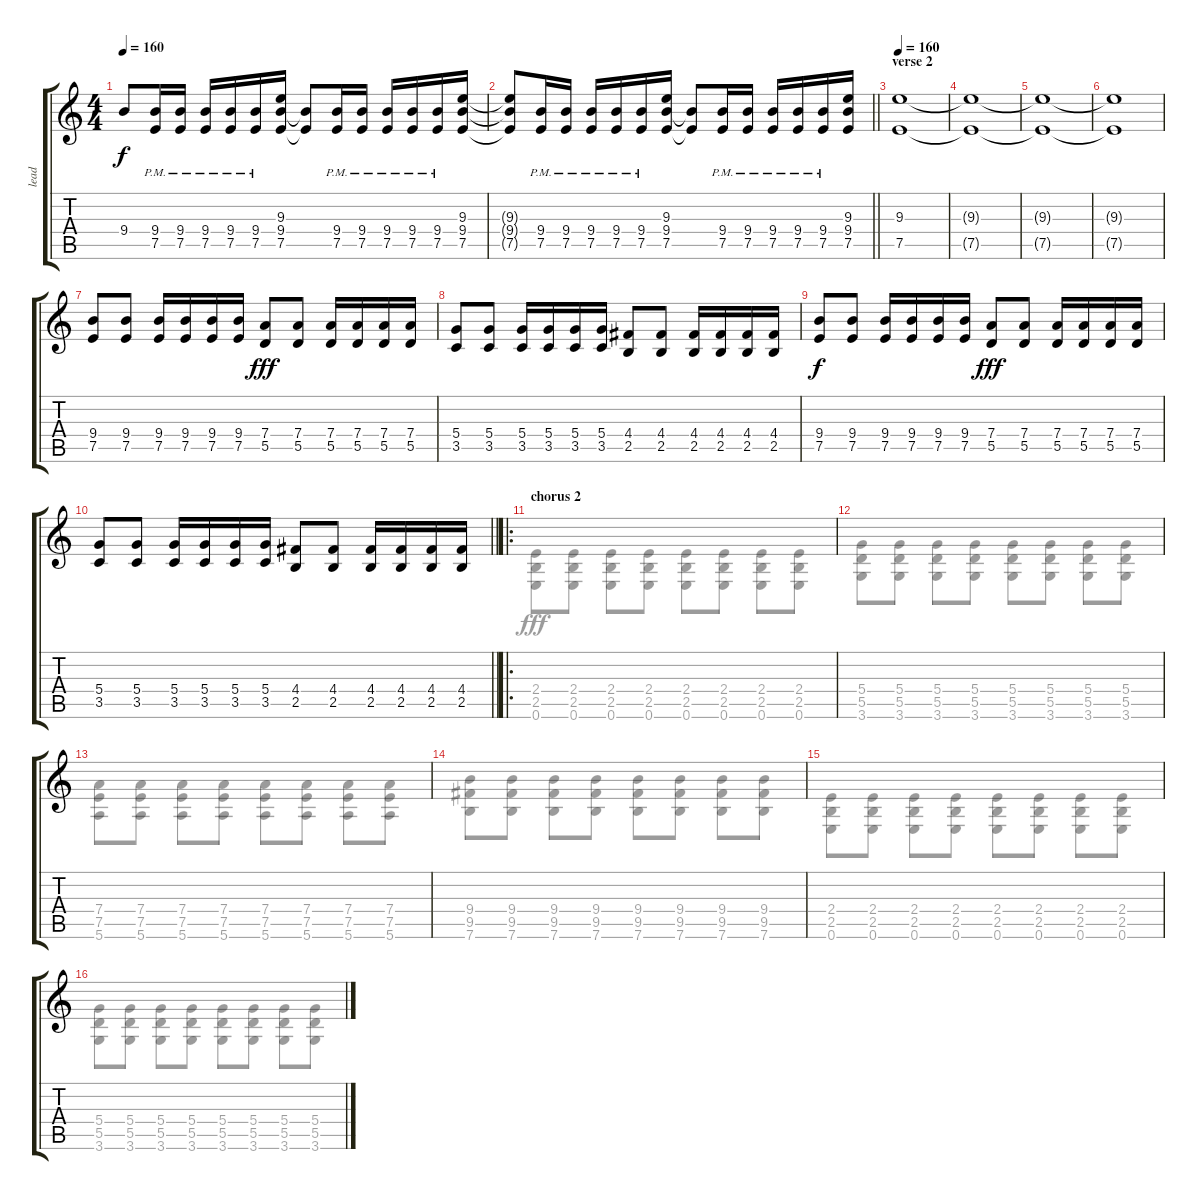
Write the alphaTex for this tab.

\track ("lead" "lead") {instrument distortionguitar}
\staff {score tabs}
\tuning (E4 B3 G3 D3 A2 E2) {hide}
\voice
\ts (4 4)
\tempo 160
\clef g2
\ks c
9.4{t}.8{dy f} (9.4{pm} 7.5{pm}).16 (9.4{pm} 7.5{pm}).16 (9.4{pm} 7.5{pm}).16 (9.4{pm} 7.5{pm}).16 (9.4{pm} 7.5{pm}).16 (9.3 9.4 7.5).16 (9.4{t} 7.5{t}).8 (9.4{pm} 7.5{pm}).16 (9.4{pm} 7.5{pm}).16 (9.4{pm} 7.5{pm}).16 (9.4{pm} 7.5{pm}).16 (9.4{pm} 7.5{pm}).16 (9.3 9.4 7.5).16 |
\barLineRight lightlight
(9.3{t} 9.4{t} 7.5{t}).8 (9.4{pm} 7.5{pm}).16 (9.4{pm} 7.5{pm}).16 (9.4{pm} 7.5{pm}).16 (9.4{pm} 7.5{pm}).16 (9.4{pm} 7.5{pm}).16 (9.3 9.4 7.5).16 (9.4{t} 7.5{t}).8 (9.4{pm} 7.5{pm}).16 (9.4{pm} 7.5{pm}).16 (9.4{pm} 7.5{pm}).16 (9.4{pm} 7.5{pm}).16 (9.4{pm} 7.5{pm}).16 (9.3 9.4 7.5).16 |
\section ("" "verse 2")
\tempo 160
(9.3 7.5).1 |
(9.3{t} 7.5{t}).1 |
(9.3{t} 7.5{t}).1 |
(9.3{t} 7.5{t}).1 |
(9.4 7.5).8 (9.4 7.5).8 (9.4 7.5).16 (9.4 7.5).16 (9.4 7.5).16 (9.4 7.5).16 (7.4 5.5).8{dy fff} (7.4 5.5).8 (7.4 5.5).16 (7.4 5.5).16 (7.4 5.5).16 (7.4 5.5).16 |
(5.4 3.5).8 (5.4 3.5).8 (5.4 3.5).16 (5.4 3.5).16 (5.4 3.5).16 (5.4 3.5).16 (4.4 2.5).8 (4.4 2.5).8 (4.4 2.5).16 (4.4 2.5).16 (4.4 2.5).16 (4.4 2.5).16 |
(9.4 7.5).8{dy f} (9.4 7.5).8 (9.4 7.5).16 (9.4 7.5).16 (9.4 7.5).16 (9.4 7.5).16 (7.4 5.5).8{dy fff} (7.4 5.5).8 (7.4 5.5).16 (7.4 5.5).16 (7.4 5.5).16 (7.4 5.5).16 |
\barLineRight lightlight
(5.4 3.5).8 (5.4 3.5).8 (5.4 3.5).16 (5.4 3.5).16 (5.4 3.5).16 (5.4 3.5).16 (4.4 2.5).8 (4.4 2.5).8 (4.4 2.5).16 (4.4 2.5).16 (4.4 2.5).16 (4.4 2.5).16 |
\ro
\section ("" "chorus 2")
|
|
|
|
|
\voice
\clef g2
\ottava regular
\simile none
\ks c
|
\barLineRight lightlight
|
|
|
|
|
|
|
|
\barLineRight lightlight
|
(2.4 2.5 0.6).8 (2.4 2.5 0.6).8 (2.4 2.5 0.6).8 (2.4 2.5 0.6).8 (2.4 2.5 0.6).8 (2.4 2.5 0.6).8 (2.4 2.5 0.6).8 (2.4 2.5 0.6).8 |
(5.4 5.5 3.6).8 (5.4 5.5 3.6).8 (5.4 5.5 3.6).8 (5.4 5.5 3.6).8 (5.4 5.5 3.6).8 (5.4 5.5 3.6).8 (5.4 5.5 3.6).8 (5.4 5.5 3.6).8 |
(7.4 7.5 5.6).8 (7.4 7.5 5.6).8 (7.4 7.5 5.6).8 (7.4 7.5 5.6).8 (7.4 7.5 5.6).8 (7.4 7.5 5.6).8 (7.4 7.5 5.6).8 (7.4 7.5 5.6).8 |
(9.4 9.5 7.6).8 (9.4 9.5 7.6).8 (9.4 9.5 7.6).8 (9.4 9.5 7.6).8 (9.4 9.5 7.6).8 (9.4 9.5 7.6).8 (9.4 9.5 7.6).8 (9.4 9.5 7.6).8 |
(2.4 2.5 0.6).8 (2.4 2.5 0.6).8 (2.4 2.5 0.6).8 (2.4 2.5 0.6).8 (2.4 2.5 0.6).8 (2.4 2.5 0.6).8 (2.4 2.5 0.6).8 (2.4 2.5 0.6).8 |
(5.4 5.5 3.6).8 (5.4 5.5 3.6).8 (5.4 5.5 3.6).8 (5.4 5.5 3.6).8 (5.4 5.5 3.6).8 (5.4 5.5 3.6).8 (5.4 5.5 3.6).8 (5.4 5.5 3.6).8
